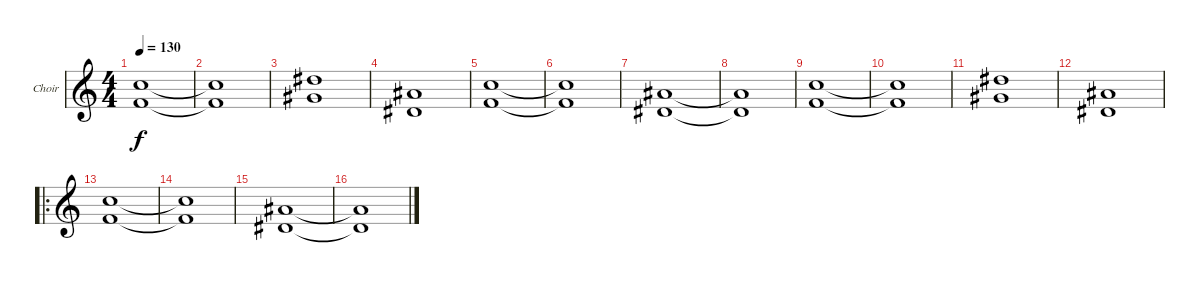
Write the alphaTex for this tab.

\defaultSystemsLayout 4
\bracketExtendMode groupsimilarinstruments
\firstSystemTrackNameOrientation horizontal
\otherSystemsTrackNameOrientation horizontal
\track ("Choir" "Choir") {instrument acousticguitarsteel}
\staff {score}
\tuning (D4 A3 F3 C3 G2 D2)
\ts (4 4)
\tempo 130
\clef g2
\scale
0.333333
\ks c
(7.3 5.4).1{dy f} |
\scale
0.333333 (7.3{t} 5.4{t}).1 |
\scale
0.333333 (6.2 3.3).1 |
\scale
0.333333 (5.3 3.4).1 |
\scale
0.333333 (7.3 5.4).1 |
\scale
0.333333 (7.3{t} 5.4{t}).1 |
\scale
0.333333 (5.3 3.4).1 |
\scale
0.333333 (5.3{t} 3.4{t}).1 |
\scale
0.333333 (7.3 5.4).1 |
\scale
0.333333 (7.3{t} 5.4{t}).1 |
\scale
0.333333 (6.2 3.3).1 |
\scale
0.333333 (5.3 3.4).1 |
\ro
\scale
0.333333 (7.3 5.4).1 |
\scale
0.333333 (7.3{t} 5.4{t}).1 |
\scale
0.333333 (5.3 3.4).1 |
\scale
0.333333 (5.3{t} 3.4{t}).1
